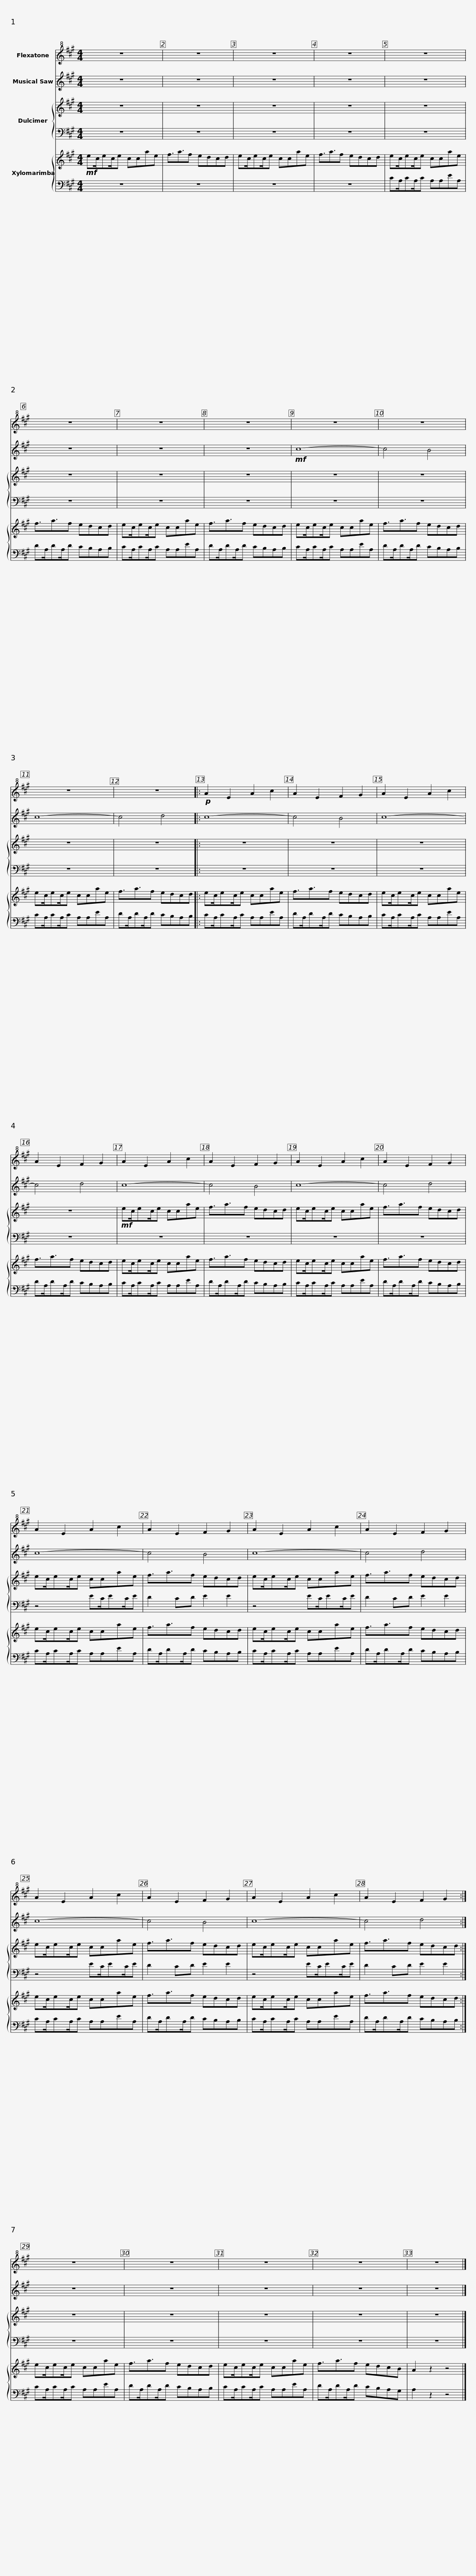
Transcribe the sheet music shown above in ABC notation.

X:1
%%score 1 2 { 3 | 4 } { 5 | 6 }
L:1/8
M:4/4
I:linebreak $
K:A
V:1 treble+8
V:2 treble
V:3 treble
V:4 bass
V:5 treble
V:6 bass
V:1
 z8 | z8 | z8 | z8 |$ z8 | %5
 z8 | z8 | z8 |$ z8 | z8 | %10
 z8 | z8 |:$!p! A2 E2 A2 c2 | A2 E2 F2 G2 | A2 E2 A2 c2 |$ %15
 A2 E2 F2 G2 | A2 E2 A2 c2 | A2 E2 F2 G2 |$ A2 E2 A2 c2 | A2 E2 F2 G2 | %20
 A2 E2 A2 c2 |$ A2 E2 F2 G2 | A2 E2 A2 c2 | A2 E2 F2 G2 |$ A2 E2 A2 c2 | %25
 A2 E2 F2 G2 | A2 E2 A2 c2 |$ A2 E2 F2 G2 :| z8 | z8 | %30
 z8 |$ z8 | z8 |] %33
V:2
 z8 | z8 | z8 | z8 |$ z8 | %5
 z8 | z8 | z8 |$!mf! c8- | c4 B4 | %10
 c8- | c4 d4 |:$ c8- | c4 B4 | c8- |$ %15
 c4 d4 | c8- | c4 B4 |$ c8- | c4 d4 | %20
 c8- |$ c4 B4 | c8- | c4 d4 |$ c8- | %25
 c4 B4 | c8- |$ c4 d4 :| z8 | z8 | %30
 z8 |$ z8 | z8 |] %33
V:3
 z8 | z8 | z8 | z8 |$ z8 | %5
 z8 | z8 | z8 |$ z8 | z8 | %10
 z8 | z8 |:$ z8 | z8 | z8 |$ %15
 z8 |!mf! ec/ec/e ccae | f3/2a3/2f edcd |$ ec/ec/e ccae | f3/2a3/2f edcd | %20
 ec/ec/e ccae |$ f3/2a3/2f edcd | ec/ec/e ccae | f3/2a3/2f edcd |$ ec/ec/e ccae | %25
 f3/2a3/2f edcd | ec/ec/e ccae |$ f3/2a3/2f edcd :| z8 | z8 | %30
 z8 |$ z8 | z8 |] %33
V:4
 z8 | z8 | z8 | z8 |$ z8 | %5
 z8 | z8 | z8 |$ z8 | z8 | %10
 z8 | z8 |:$ z8 | z8 | z8 |$ %15
 z8 | z8 | z8 |$ z8 | z8 | %20
 z4 EC/EC/E |$ D2 CD E2 E2 | z4 EC/EC/E | D2 CD E2 E2 |$ z4 EC/EC/E | %25
 D2 CD E2 E2 | z4 EC/EC/E |$ D2 CD E2 E2 :| z8 | z8 | %30
 z8 |$ z8 | z8 |] %33
V:5
!mf! ec/ec/e ccae | f3/2a3/2f edcd | ec/ec/e ccae | f3/2a3/2f edcd |$ ec/ec/e ccae | %5
 f3/2a3/2f edcd | ec/ec/e ccae | f3/2a3/2f edcd |$ ec/ec/e ccae | f3/2a3/2f edcd | %10
 ec/ec/e ccae | f3/2a3/2f edcd |:$ ec/ec/e ccae | f3/2a3/2f edcd | ec/ec/e ccae |$ %15
 f3/2a3/2f edcd | ec/ec/e ccae | f3/2a3/2f edcd |$ ec/ec/e ccae | f3/2a3/2f edcd | %20
 ec/ec/e ccae |$ f3/2a3/2f edcd | ec/ec/e ccae | f3/2a3/2f edcd |$ ec/ec/e ccae | %25
 f3/2a3/2f edcd | ec/ec/e ccae |$ f3/2a3/2f edcd :| ec/ec/e ccae | f3/2a3/2f edcd | %30
 ec/ec/e ccae |$ f3/2a3/2f edcB | A2 z2 z4 |] %33
V:6
 z8 | z8 | z8 | z8 |$ CA,/CA,/C A,A,EA, | %5
 DA,/DA,/D CB,A,B, | CA,/CA,/C A,A,EA, | DA,/DA,/D CB,A,B, |$ CA,/CA,/C A,A,EA, | DA,/DA,/D CB,A,B, | %10
 CA,/CA,/C A,A,EA, | DA,/DA,/D CB,A,B, |:$ CA,/CA,/C A,A,EA, | DA,/DA,/D CB,A,B, | CA,/CA,/C A,A,EA, |$ %15
 DA,/DA,/D CB,A,B, | CA,/CA,/C A,A,EA, | DA,/DA,/D CB,A,B, |$ CA,/CA,/C A,A,EA, | DA,/DA,/D CB,A,B, | %20
 CA,/CA,/C A,A,EA, |$ DA,/DA,/D CB,A,B, | CA,/CA,/C A,A,EA, | DA,/DA,/D CB,A,B, |$ CA,/CA,/C A,A,EA, | %25
 DA,/DA,/D CB,A,B, | CA,/CA,/C A,A,EA, |$ DA,/DA,/D CB,A,B, :| CA,/CA,/C A,A,EA, | DA,/DA,/D CB,A,B, | %30
 CA,/CA,/C A,A,EA, |$ DA,/DA,/D CB,A,G, | A,2 z2 z4 |] %33
